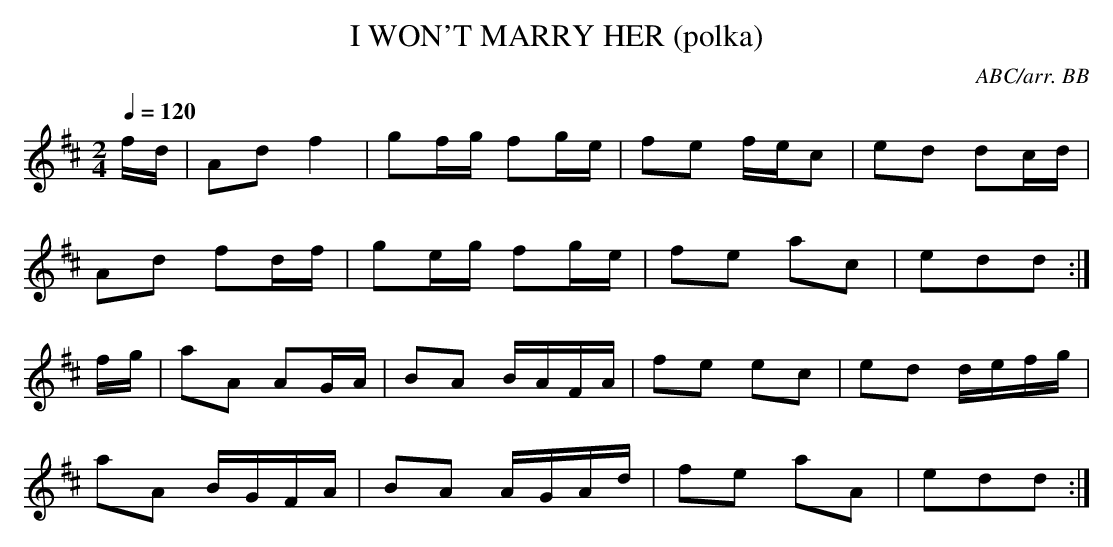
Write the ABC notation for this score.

X:1
T:I WON'T MARRY HER (polka)
C:ABC/arr. BB
Q:1/4=120
L:1/8
M:2/4
K:D
f/d/|Ad f2|gf/g/ fg/e/|fe f/e/c|ed dc/d/ |
Ad fd/f/|ge/g/ fg/e/|fe ac|edd :|
f/g/|aA AG/A/|BA B/A/F/A/|fe ec|ed d/e/f/g/|
aA B/G/F/A/|BA A/G/A/d/|fe aA|edd :|
